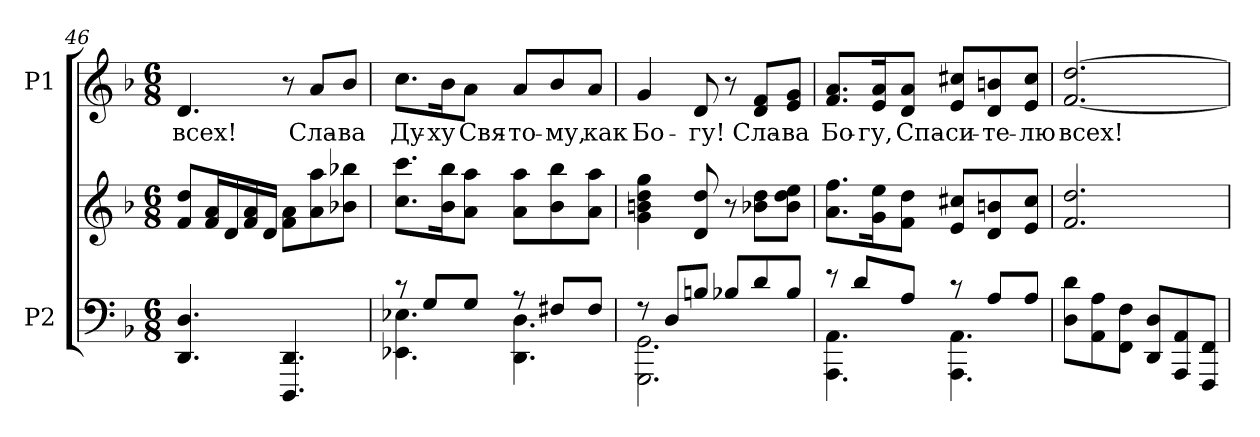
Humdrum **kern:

**kern	**kern	**kern	**text
*part2	*part2	*part1	*part1
*staff3	*staff2	*staff1	*staff1
*I"P2	*	*I"P1	*
*clefF4	*clefG2	*clefG2	*
*k[b-]	*k[b-]	*k[b-]	*
*d:	*d:	*d:	*
*M6/8	*M6/8	*M6/8	*
=46	=46	=46	=46
!	!	!	!LO:LY:b:color=#000000
4.DDi/ 4.Di	8fi/ 8ddiL	4.di/	всех!
.	16fi/ 16aiL	.	.
.	16di/	.	.
.	16fi/ 16ai	.	.
.	16di/JJ	.	.
4.DDDi/ 4.DDi	8fi\ 8aiL	8r	.
!	!	!	!LO:LY:b:color=#000000
.	8ai\ 8aai	8ai/L	Сла-
!	!	!	!LO:LY:b:color=#000000
.	8b-Xi\ 8bb-XiJ	8b-i/J	-ва
=47	=47	=47	=47
*^	*	*	*
!	!	!	!	!LO:LY:b:color=#000000
8r	4.EE-Xi\ 4.E-Xi	8.cci\ 8.ccciL	8.cci\L	Ду-
8Gi/L	.	.	.	.
!	!	!	!	!LO:LY:b:color=#000000
.	.	16b-i\ 16bb-iK	16b-i\K	-ху
!	!	!	!	!LO:LY:b:color=#000000
8Gi/J	.	8ai\ 8aaiJ	8ai\J	Свя-
!	!	!	!	!LO:LY:b:color=#000000
8r	4.DDi\ 4.Di	8ai\ 8aaiL	8ai/L	-то-
!	!	!	!	!LO:LY:b:color=#000000
8F#Xi/L	.	8b-i\ 8bb-i	8b-i/	-му,
!	!	!	!	!LO:LY:b:color=#000000
8F#i/J	.	8ai\ 8aaiJ	8ai/J	как
!!LO:LB:g=z
=48	=48	=48	=48	=48
!	!	!	!	!LO:LY:b:color=#000000
8r	2.GGGi\ 2.GGi	4gi\ 4bni 4ddi 4ggi	4gi/	Бо-
8Di/L	.	.	.	.
!	!	!	!	!LO:LY:b:color=#000000
8Bni/J	.	8di/ 8ddi	8di/	-гу!
8B-Xi/L	.	8r	8r	.
!	!	!	!	!LO:LY:b:color=#000000
8di/	.	8b-Xi\ 8ddiL	8di/ 8fiL	Сла-
!	!	!	!	!LO:LY:b:color=#000000
8B-i/J	.	8b-i\ 8ddi 8eeiJ	8ei/ 8giJ	-ва
=49	=49	=49	=49	=49
!	!	!	!	!LO:LY:b:color=#000000
8r	4.AAAi\ 4.AAi	8.ai\ 8.ffiL	8.fi/ 8.aiL	Бо-
8di/L	.	.	.	.
!	!	!	!	!LO:LY:b:color=#000000
.	.	16gi\ 16eeiK	16ei/ 16aiK	-гу,
!	!	!	!	!LO:LY:b:color=#000000
8Ai/J	.	8fi\ 8ddiJ	8di/ 8aiJ	Спа-
!	!	!	!	!LO:LY:b:color=#000000
8r	4.AAAi\ 4.AAi	8ei/ 8cc#XiL	8ei/ 8cc#XiL	-си-
!	!	!	!	!LO:LY:b:color=#000000
8Ai/L	.	8di/ 8bni	8di/ 8bni	-те-
!	!	!	!	!LO:LY:b:color=#000000
8Ai/J	.	8ei/ 8cc#iJ	8ei/ 8cc#iJ	-лю
*v	*v	*	*	*
=50	=50	=50	=50
!	!	!	!LO:LY:b:color=#000000
8Di\ 8diL	2.fi/ 2.ddi	[<2.fi/ [>2.ddi	всех!
8AAi\ 8Ai	.	.	.
8FFi\ 8FiJ	.	.	.
8DDi/ 8DiL	.	.	.
8AAAi/ 8AAi	.	.	.
8FFFi/ 8FFiJ	.	.	.
=	=	=	=
*-	*-	*-	*-
